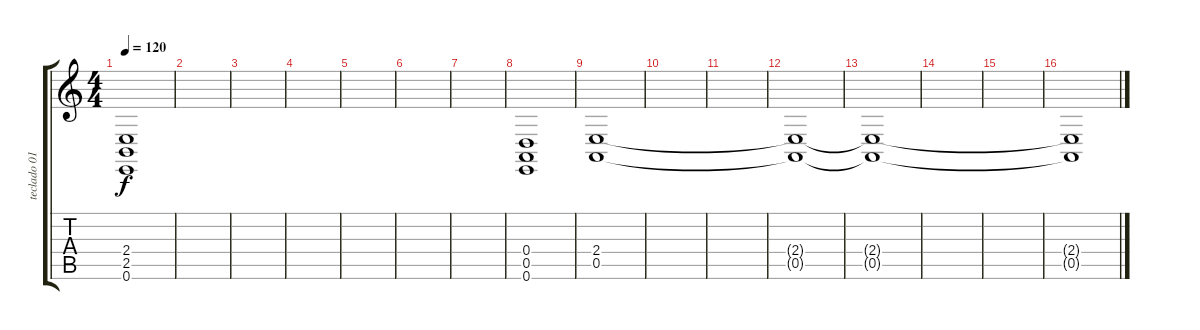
\track ("teclado 01" "teclado 01") {instrument stringensemble1}
\staff {score tabs}
\tuning (E4 B3 G3 D3 A2 E2) {hide}
\ts (4 4)
\tempo 120
\clef g2
\ks c
(2.4 2.5 0.6).1{dy f} |
|
|
|
|
|
|
(0.4 0.5 0.6).1 |
(2.4 0.5).1 |
|
|
(2.4{t} 0.5{t}).1 |
(2.4{t} 0.5{t}).1 |
|
|
(2.4{t} 0.5{t}).1
